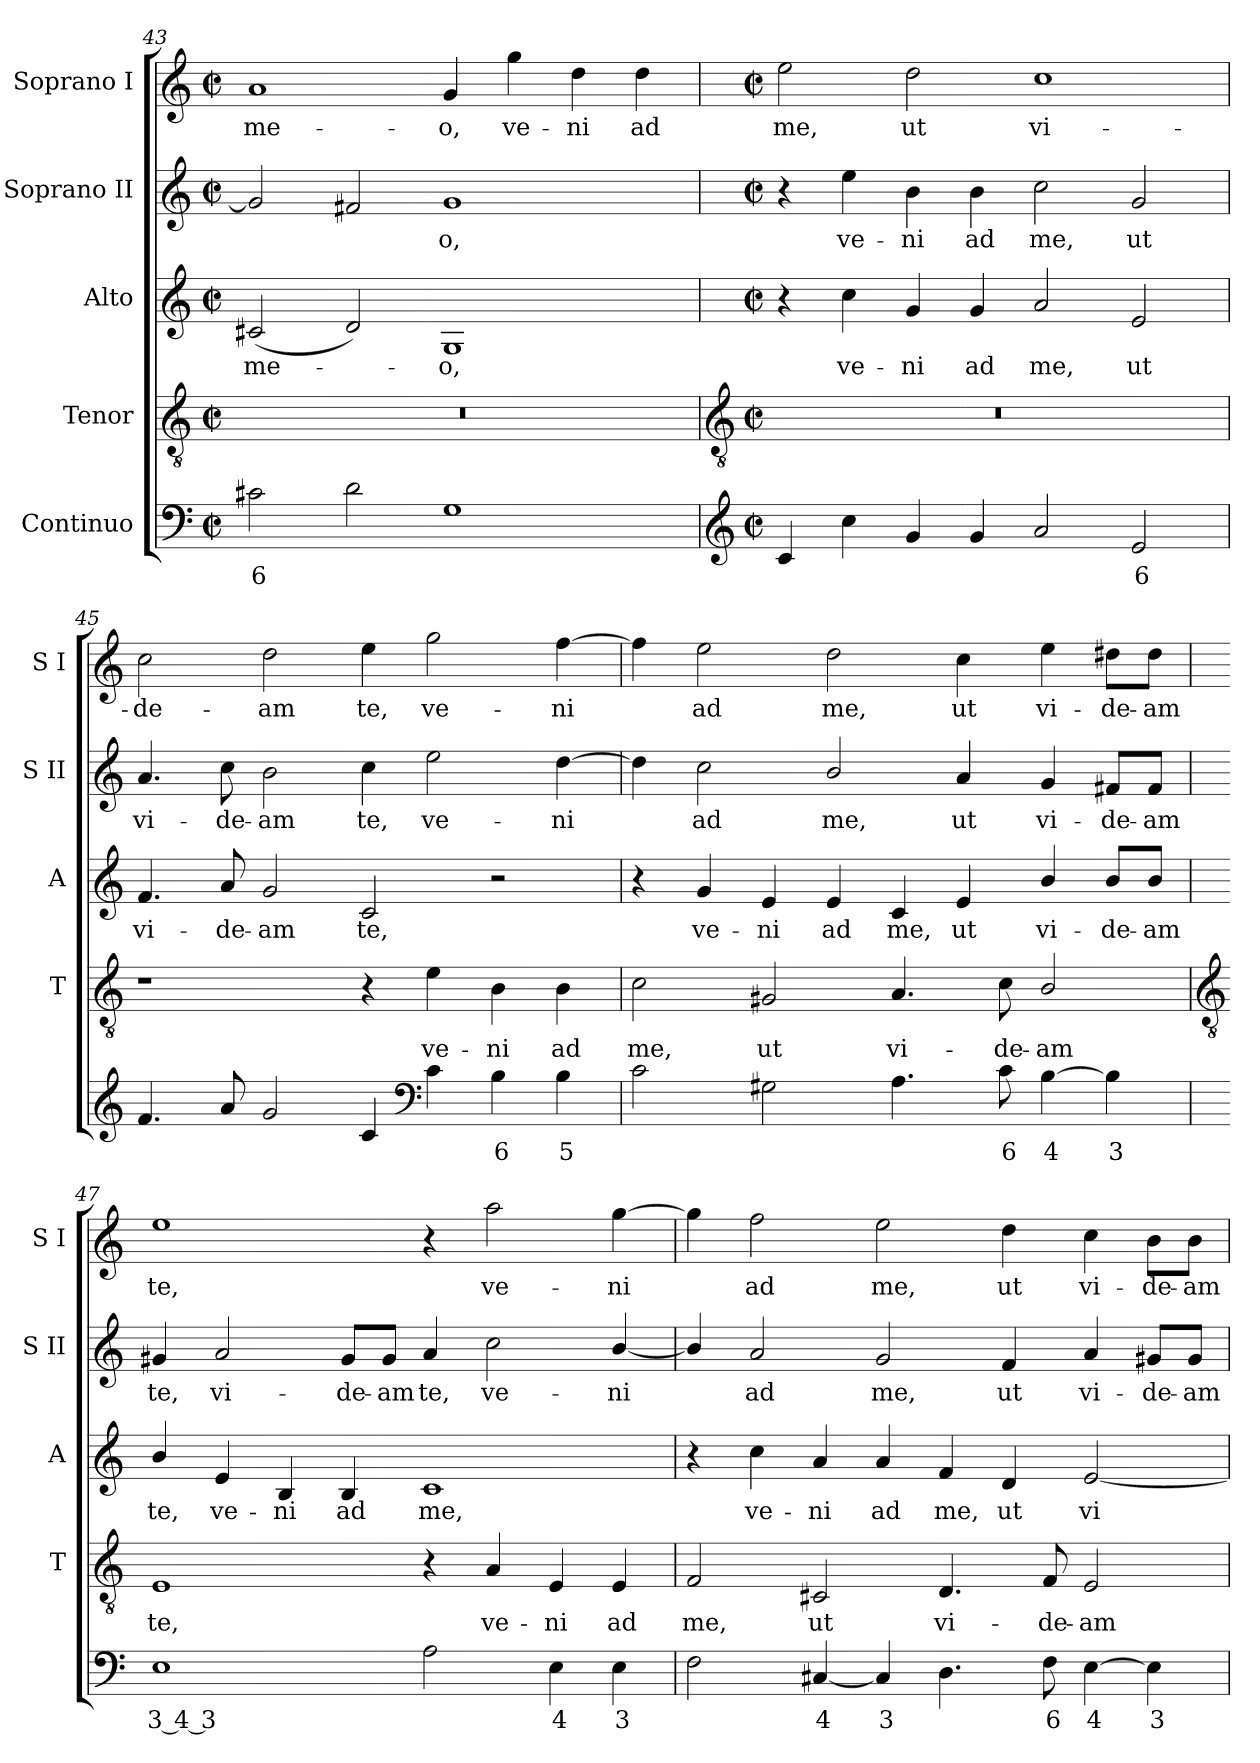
**kern	**text	**kern	**text	**kern	**text	**kern	**text	**kern	**text
*part5	*part5	*part4	*part4	*part3	*part3	*part2	*part2	*part1	*part1
*staff5	*staff5	*staff4	*staff4	*staff3	*staff3	*staff2	*staff2	*staff1	*staff1
*I"Continuo	*	*I"Tenor	*	*I"Alto	*	*I"Soprano II	*	*I"Soprano I	*
*	*	*I'T	*	*I'A	*	*I'S II	*	*I'S I	*
*clefF4	*	*clefGv2	*	*clefG2	*	*clefG2	*	*clefG2	*
*k[]	*	*k[]	*	*k[]	*	*k[]	*	*k[]	*
*C:	*	*C:	*	*C:	*	*C:	*	*C:	*
*M4/2	*	*M4/2	*	*M4/2	*	*M4/2	*	*M4/2	*
*met(c|)	*	*met(c|)	*	*met(c|)	*	*met(c|)	*	*met(c|)	*
=43	=43	=43	=43	=43	=43	=43	=43	=43	=43
!	!LO:LY:b	!	!	!	!LO:LY:b	!	!	!	!LO:LY:b
2c#X	6	0r	.	(<2c#X	me-	2g]	.	1a	me-
2d	.	.	.	2d)	.	2f#X	.	.	.
!	!	!	!	!	!LO:LY:b	!	!LO:LY:b	!	!LO:LY:b
1G	.	.	.	1G	o,	1g	o,	4g	-o,
!	!	!	!	!	!	!	!	!	!LO:LY:b
.	.	.	.	.	.	.	.	4gg	ve-
!	!	!	!	!	!	!	!	!	!LO:LY:b
.	.	.	.	.	.	.	.	4dd	-ni
!	!	!	!	!	!	!	!	!	!LO:LY:b
.	.	.	.	.	.	.	.	4dd	ad
!!LO:LB:g=z
=44	=44	=44	=44	=44	=44	=44	=44	=44	=44
*clefG2	*	*clefGv2	*	*	*	*	*	*	*
*M4/2	*	*M4/2	*	*M4/2	*	*M4/2	*	*M4/2	*
*met(c|)	*	*met(c|)	*	*met(c|)	*	*met(c|)	*	*met(c|)	*
!	!	!	!	!	!	!	!	!	!LO:LY:b
4c	.	0r	.	4r	.	4r	.	2ee	me,
!	!	!	!	!	!LO:LY:b	!	!LO:LY:b	!	!
4cc	.	.	.	4cc	ve-	4ee	ve-	.	.
!	!	!	!	!	!LO:LY:b	!	!LO:LY:b	!	!LO:LY:b
4g	.	.	.	4g	-ni	4b	-ni	2dd	ut
!	!	!	!	!	!LO:LY:b	!	!LO:LY:b	!	!
4g	.	.	.	4g	ad	4b	ad	.	.
!	!	!	!	!	!LO:LY:b	!	!LO:LY:b	!	!LO:LY:b
2a	.	.	.	2a	me,	2cc	me,	1cc	vi-
!	!LO:LY:b	!	!	!	!LO:LY:b	!	!LO:LY:b	!	!
2e	6	.	.	2e	ut	2g	ut	.	.
=45	=45	=45	=45	=45	=45	=45	=45	=45	=45
!	!	!	!	!	!LO:LY:b	!	!LO:LY:b	!	!LO:LY:b
4.f	.	1r	.	4.f	vi-	4.a	vi-	2cc	-de-
!	!	!	!	!	!LO:LY:b	!	!LO:LY:b	!	!
8a	.	.	.	8a	-de-	8cc	-de-	.	.
!	!	!	!	!	!LO:LY:b	!	!LO:LY:b	!	!LO:LY:b
2g	.	.	.	2g	-am	2b	-am	2dd	-am
!	!	!	!	!	!LO:LY:b	!	!LO:LY:b	!	!LO:LY:b
4c	.	4r	.	2c	te,	4cc	te,	4ee	te,
*clefF4	*	*	*	*	*	*	*	*	*
!	!	!	!LO:LY:b	!	!	!	!LO:LY:b	!	!LO:LY:b
4c	.	4e	ve-	.	.	2ee	ve-	2gg	ve-
!	!LO:LY:b	!	!LO:LY:b	!	!	!	!	!	!
4B	6	4B	-ni	2r	.	.	.	.	.
!	!LO:LY:b	!	!LO:LY:b	!	!	!	!LO:LY:b	!	!LO:LY:b
4B	5	4B	ad	.	.	[4dd	-ni	[4ff	-ni
=46	=46	=46	=46	=46	=46	=46	=46	=46	=46
!	!	!	!LO:LY:b	!	!	!	!	!	!
2c	.	2c	me,	4r	.	4dd]	.	4ff]	.
!	!	!	!	!	!LO:LY:b	!	!LO:LY:b	!	!LO:LY:b
.	.	.	.	4g	ve-	2cc	ad	2ee	ad
!	!	!	!LO:LY:b	!	!LO:LY:b	!	!	!	!
2G#X	.	2G#X	ut	4e	-ni	.	.	.	.
!	!	!	!	!	!LO:LY:b	!	!LO:LY:b	!	!LO:LY:b
.	.	.	.	4e	ad	2b/	me,	2dd	me,
!	!	!	!LO:LY:b	!	!LO:LY:b	!	!	!	!
4.A	.	4.A	vi-	4c	me,	.	.	.	.
!	!	!	!	!	!LO:LY:b	!	!LO:LY:b	!	!LO:LY:b
.	.	.	.	4e	ut	4a	ut	4cc	ut
!	!LO:LY:b	!	!LO:LY:b	!	!	!	!	!	!
8c	6	8c	-de-	.	.	.	.	.	.
!	!LO:LY:b	!	!LO:LY:b	!	!LO:LY:b	!	!LO:LY:b	!	!LO:LY:b
[4B	4	2B/	-am	4b/	vi-	4g	vi-	4ee	vi-
!	!LO:LY:b	!	!	!	!LO:LY:b	!	!LO:LY:b	!	!LO:LY:b
4B]	3	.	.	8b/L	-de-	8f#X/L	-de-	8dd#X\L	-de-
!	!	!	!	!	!LO:LY:b	!	!LO:LY:b	!	!LO:LY:b
.	.	.	.	8b/J	-am	8f#/J	-am	8dd#\J	-am
!!LO:LB:g=z
=47	=47	=47	=47	=47	=47	=47	=47	=47	=47
*	*	*clefGv2	*	*	*	*	*	*	*
!	!LO:LY:b	!	!LO:LY:b	!	!LO:LY:b	!	!LO:LY:b	!	!LO:LY:b
1E	3 4 3	1E	te,	4b/	te,	4g#X	te,	1ee	te,
!	!	!	!	!	!LO:LY:b	!	!LO:LY:b	!	!
.	.	.	.	4e	ve-	2a	vi-	.	.
!	!	!	!	!	!LO:LY:b	!	!	!	!
.	.	.	.	4B	-ni	.	.	.	.
!	!	!	!	!	!LO:LY:b	!	!LO:LY:b	!	!
.	.	.	.	4B	ad	8g#/L	-de-	.	.
!	!	!	!	!	!	!	!LO:LY:b	!	!
.	.	.	.	.	.	8g#/J	-am	.	.
!	!	!	!	!	!LO:LY:b	!	!LO:LY:b	!	!
2A	.	4r	.	1c	me,	4a	te,	4r	.
!	!	!	!LO:LY:b	!	!	!	!LO:LY:b	!	!LO:LY:b
.	.	4A	ve-	.	.	2cc	ve-	2aa	ve-
!	!LO:LY:b	!	!LO:LY:b	!	!	!	!	!	!
4E	4	4E	-ni	.	.	.	.	.	.
!	!LO:LY:b	!	!LO:LY:b	!	!	!	!LO:LY:b	!	!LO:LY:b
4E	3	4E	ad	.	.	[4b/	-ni	[4gg	-ni
=48	=48	=48	=48	=48	=48	=48	=48	=48	=48
!	!	!	!LO:LY:b	!	!	!	!	!	!
2F	.	2F	me,	4r	.	4b/]	.	4gg]	.
!	!	!	!	!	!LO:LY:b	!	!LO:LY:b	!	!LO:LY:b
.	.	.	.	4cc	ve-	2a	ad	2ff	ad
!	!LO:LY:b	!	!LO:LY:b	!	!LO:LY:b	!	!	!	!
[4C#X	4	2C#X	ut	4a	-ni	.	.	.	.
!	!LO:LY:b	!	!	!	!LO:LY:b	!	!LO:LY:b	!	!LO:LY:b
4C#]	3	.	.	4a	ad	2g	me,	2ee	me,
!	!	!	!LO:LY:b	!	!LO:LY:b	!	!	!	!
4.D	.	4.D	vi-	4f	me,	.	.	.	.
!	!	!	!	!	!LO:LY:b	!	!LO:LY:b	!	!LO:LY:b
.	.	.	.	4d	ut	4f	ut	4dd	ut
!	!LO:LY:b	!	!LO:LY:b	!	!	!	!	!	!
8F	6	8F	-de-	.	.	.	.	.	.
!	!LO:LY:b	!	!LO:LY:b	!	!LO:LY:b	!	!LO:LY:b	!	!LO:LY:b
[4E	4	2E	-am	[2e	vi-	4a	vi-	4cc	vi-
!	!LO:LY:b	!	!	!	!	!	!LO:LY:b	!	!LO:LY:b
4E]	3	.	.	.	.	8g#X/L	-de-	8b\L	-de-
!	!	!	!	!	!	!	!LO:LY:b	!	!LO:LY:b
.	.	.	.	.	.	8g#/J	-am	8b\J	-am
=	=	=	=	=	=	=	=	=	=
*-	*-	*-	*-	*-	*-	*-	*-	*-	*-
